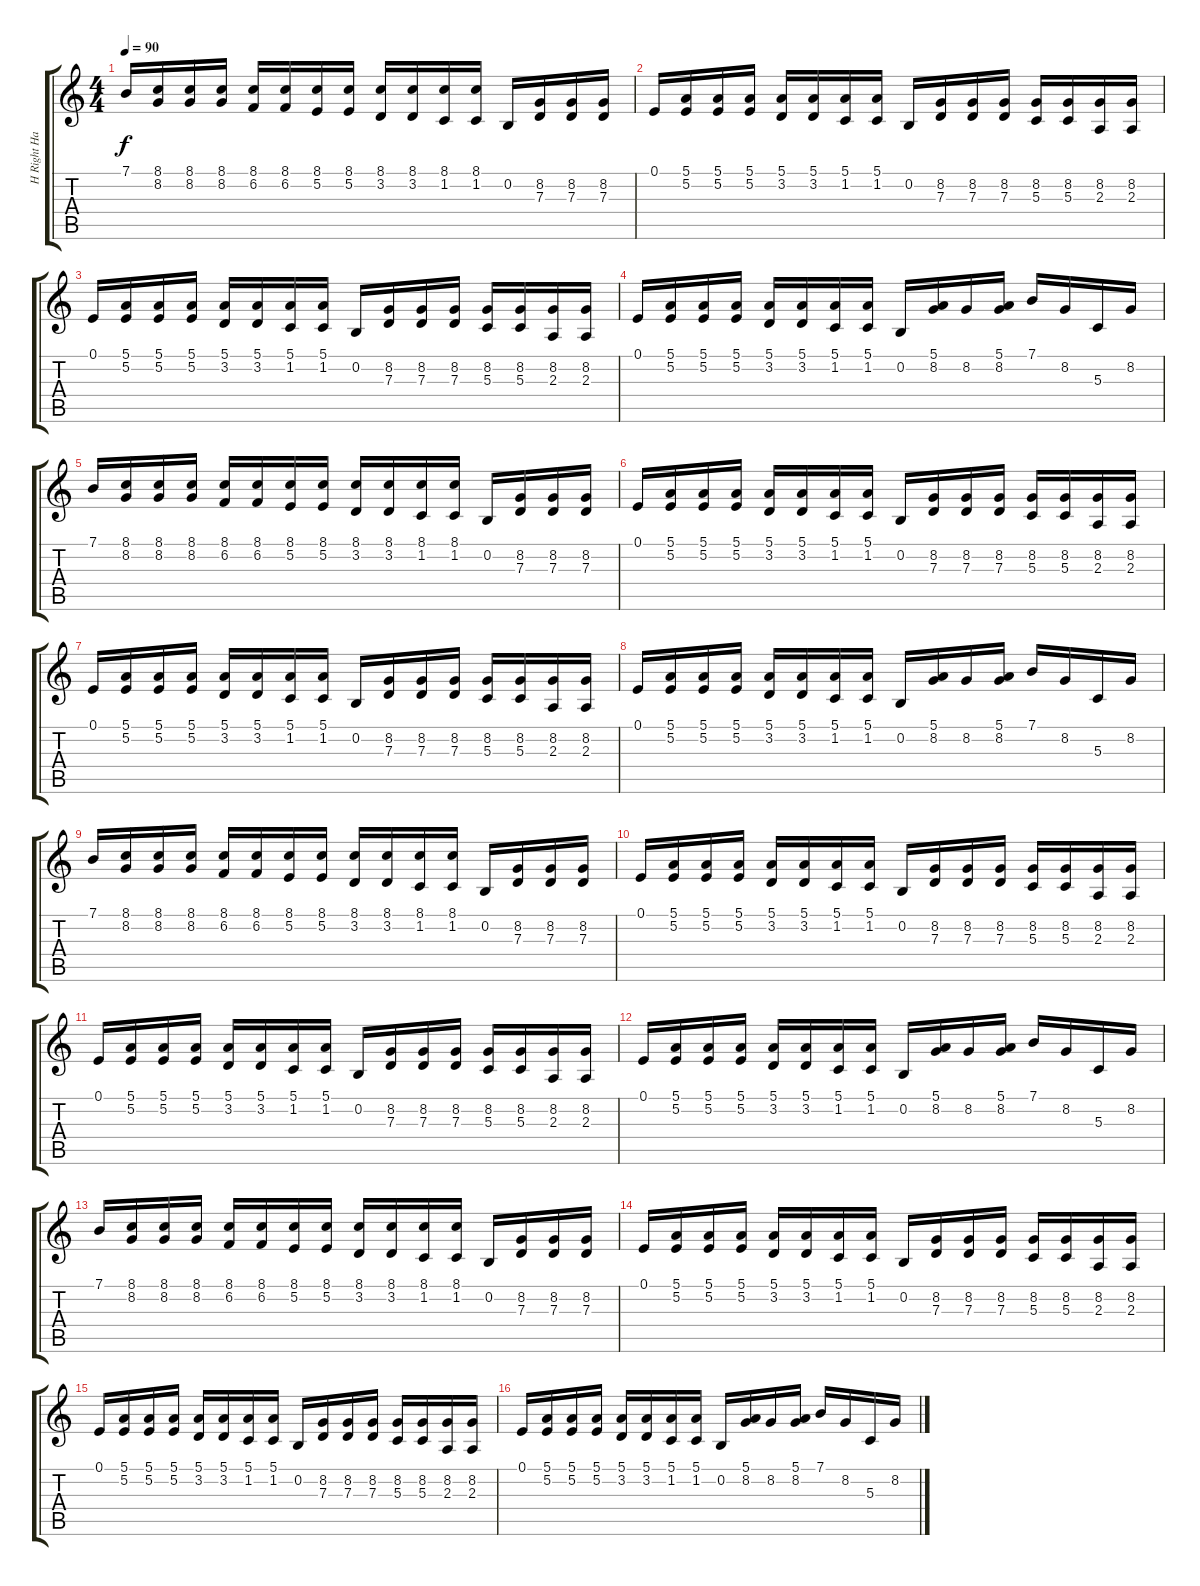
\track ("H Right Hand" "H Right Ha") {instrument harpsichord}
\staff {score tabs}
\tuning (E4 B3 G3 D3 A2 E2) {hide}
\ts (4 4)
\tempo 90
\clef g2
\ks c
7.1.16{dy f} (8.1 8.2).16 (8.1 8.2).16 (8.1 8.2).16 (8.1 6.2).16 (8.1 6.2).16 (8.1 5.2).16 (8.1 5.2).16 (8.1 3.2).16 (8.1 3.2).16 (8.1 1.2).16 (8.1 1.2).16 0.2.16 (8.2 7.3).16 (8.2 7.3).16 (8.2 7.3).16 |
0.1.16 (5.1 5.2).16 (5.1 5.2).16 (5.1 5.2).16 (5.1 3.2).16 (5.1 3.2).16 (5.1 1.2).16 (5.1 1.2).16 0.2.16 (8.2 7.3).16 (8.2 7.3).16 (8.2 7.3).16 (8.2 5.3).16 (8.2 5.3).16 (8.2 2.3).16 (8.2 2.3).16 |
0.1.16 (5.1 5.2).16 (5.1 5.2).16 (5.1 5.2).16 (5.1 3.2).16 (5.1 3.2).16 (5.1 1.2).16 (5.1 1.2).16 0.2.16 (8.2 7.3).16 (8.2 7.3).16 (8.2 7.3).16 (8.2 5.3).16 (8.2 5.3).16 (8.2 2.3).16 (8.2 2.3).16 |
0.1.16 (5.1 5.2).16 (5.1 5.2).16 (5.1 5.2).16 (5.1 3.2).16 (5.1 3.2).16 (5.1 1.2).16 (5.1 1.2).16 0.2.16 (5.1 8.2).16 8.2.16 (5.1 8.2).16 7.1.16 8.2.16 5.3.16 8.2.16 |
7.1.16 (8.1 8.2).16 (8.1 8.2).16 (8.1 8.2).16 (8.1 6.2).16 (8.1 6.2).16 (8.1 5.2).16 (8.1 5.2).16 (8.1 3.2).16 (8.1 3.2).16 (8.1 1.2).16 (8.1 1.2).16 0.2.16 (8.2 7.3).16 (8.2 7.3).16 (8.2 7.3).16 |
0.1.16 (5.1 5.2).16 (5.1 5.2).16 (5.1 5.2).16 (5.1 3.2).16 (5.1 3.2).16 (5.1 1.2).16 (5.1 1.2).16 0.2.16 (8.2 7.3).16 (8.2 7.3).16 (8.2 7.3).16 (8.2 5.3).16 (8.2 5.3).16 (8.2 2.3).16 (8.2 2.3).16 |
0.1.16 (5.1 5.2).16 (5.1 5.2).16 (5.1 5.2).16 (5.1 3.2).16 (5.1 3.2).16 (5.1 1.2).16 (5.1 1.2).16 0.2.16 (8.2 7.3).16 (8.2 7.3).16 (8.2 7.3).16 (8.2 5.3).16 (8.2 5.3).16 (8.2 2.3).16 (8.2 2.3).16 |
0.1.16 (5.1 5.2).16 (5.1 5.2).16 (5.1 5.2).16 (5.1 3.2).16 (5.1 3.2).16 (5.1 1.2).16 (5.1 1.2).16 0.2.16 (5.1 8.2).16 8.2.16 (5.1 8.2).16 7.1.16 8.2.16 5.3.16 8.2.16 |
7.1.16 (8.1 8.2).16 (8.1 8.2).16 (8.1 8.2).16 (8.1 6.2).16 (8.1 6.2).16 (8.1 5.2).16 (8.1 5.2).16 (8.1 3.2).16 (8.1 3.2).16 (8.1 1.2).16 (8.1 1.2).16 0.2.16 (8.2 7.3).16 (8.2 7.3).16 (8.2 7.3).16 |
0.1.16 (5.1 5.2).16 (5.1 5.2).16 (5.1 5.2).16 (5.1 3.2).16 (5.1 3.2).16 (5.1 1.2).16 (5.1 1.2).16 0.2.16 (8.2 7.3).16 (8.2 7.3).16 (8.2 7.3).16 (8.2 5.3).16 (8.2 5.3).16 (8.2 2.3).16 (8.2 2.3).16 |
0.1.16 (5.1 5.2).16 (5.1 5.2).16 (5.1 5.2).16 (5.1 3.2).16 (5.1 3.2).16 (5.1 1.2).16 (5.1 1.2).16 0.2.16 (8.2 7.3).16 (8.2 7.3).16 (8.2 7.3).16 (8.2 5.3).16 (8.2 5.3).16 (8.2 2.3).16 (8.2 2.3).16 |
0.1.16 (5.1 5.2).16 (5.1 5.2).16 (5.1 5.2).16 (5.1 3.2).16 (5.1 3.2).16 (5.1 1.2).16 (5.1 1.2).16 0.2.16 (5.1 8.2).16 8.2.16 (5.1 8.2).16 7.1.16 8.2.16 5.3.16 8.2.16 |
7.1.16 (8.1 8.2).16 (8.1 8.2).16 (8.1 8.2).16 (8.1 6.2).16 (8.1 6.2).16 (8.1 5.2).16 (8.1 5.2).16 (8.1 3.2).16 (8.1 3.2).16 (8.1 1.2).16 (8.1 1.2).16 0.2.16 (8.2 7.3).16 (8.2 7.3).16 (8.2 7.3).16 |
0.1.16 (5.1 5.2).16 (5.1 5.2).16 (5.1 5.2).16 (5.1 3.2).16 (5.1 3.2).16 (5.1 1.2).16 (5.1 1.2).16 0.2.16 (8.2 7.3).16 (8.2 7.3).16 (8.2 7.3).16 (8.2 5.3).16 (8.2 5.3).16 (8.2 2.3).16 (8.2 2.3).16 |
0.1.16 (5.1 5.2).16 (5.1 5.2).16 (5.1 5.2).16 (5.1 3.2).16 (5.1 3.2).16 (5.1 1.2).16 (5.1 1.2).16 0.2.16 (8.2 7.3).16 (8.2 7.3).16 (8.2 7.3).16 (8.2 5.3).16 (8.2 5.3).16 (8.2 2.3).16 (8.2 2.3).16 |
0.1.16 (5.1 5.2).16 (5.1 5.2).16 (5.1 5.2).16 (5.1 3.2).16 (5.1 3.2).16 (5.1 1.2).16 (5.1 1.2).16 0.2.16 (5.1 8.2).16 8.2.16 (5.1 8.2).16 7.1.16 8.2.16 5.3.16 8.2.16
